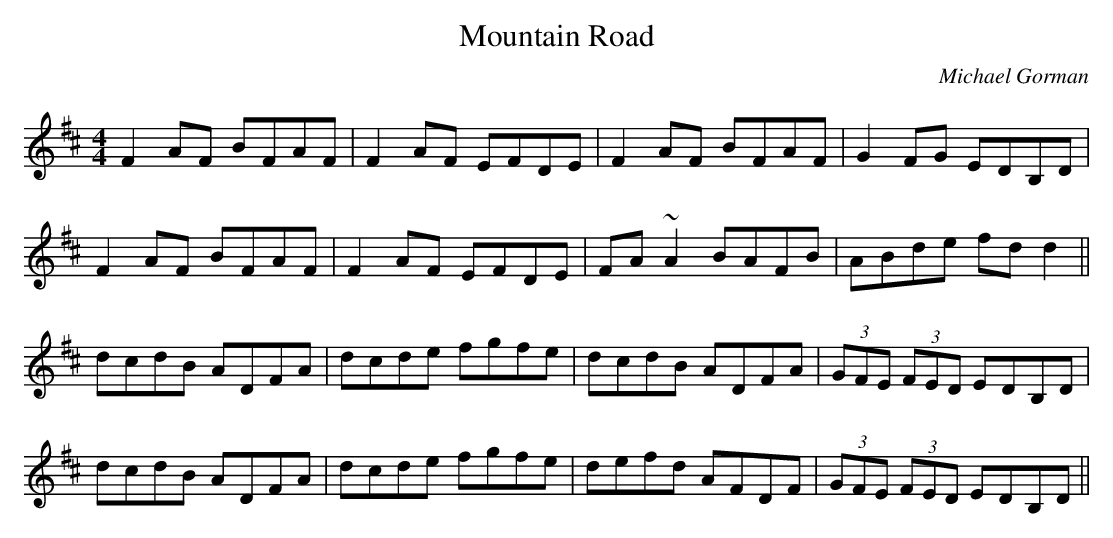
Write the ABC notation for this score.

X:1
T: Mountain Road
C: Michael Gorman
M: 4/4
L: 1/8
K: D
F2AF BFAF|F2AF EFDE|F2AF BFAF|G2FG EDB,D|
F2AF BFAF|F2AF EFDE|FA~A2 BAFB|ABde fdd2||
dcdB ADFA|dcde fgfe|dcdB ADFA|(3GFE (3FED EDB,D|
dcdB ADFA|dcde fgfe|defd AFDF|(3GFE (3FED EDB,D||
